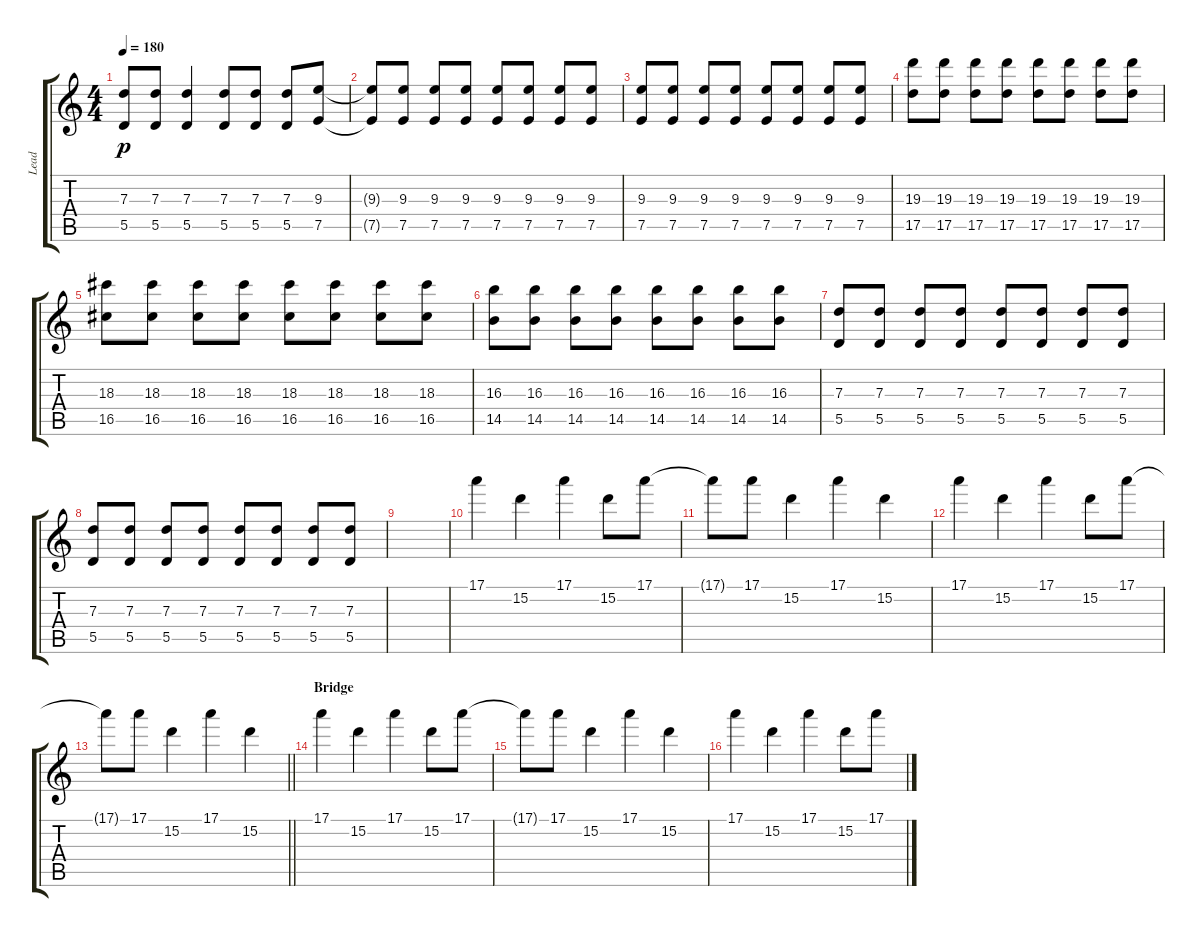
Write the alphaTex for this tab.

\track ("Lead" "Lead") {instrument distortionguitar}
\staff {score tabs}
\tuning (E4 B3 G3 D3 A2 D2) {hide}
\ts (4 4)
\tempo 180
\clef g2
\ks c
(7.3{t} 5.5{t}).8{dy p} (7.3 5.5).8 (7.3 5.5).4 (7.3 5.5).8 (7.3 5.5).8 (7.3 5.5).8 (9.3 7.5).8 |
(9.3{t} 7.5{t}).8 (9.3 7.5).8 (9.3 7.5).8 (9.3 7.5).8 (9.3 7.5).8 (9.3 7.5).8 (9.3 7.5).8 (9.3 7.5).8 |
(9.3 7.5).8 (9.3 7.5).8 (9.3 7.5).8 (9.3 7.5).8 (9.3 7.5).8 (9.3 7.5).8 (9.3 7.5).8 (9.3 7.5).8 |
(19.3 17.5).8 (19.3 17.5).8 (19.3 17.5).8 (19.3 17.5).8 (19.3 17.5).8 (19.3 17.5).8 (19.3 17.5).8 (19.3 17.5).8 |
(18.3 16.5).8 (18.3 16.5).8 (18.3 16.5).8 (18.3 16.5).8 (18.3 16.5).8 (18.3 16.5).8 (18.3 16.5).8 (18.3 16.5).8 |
(16.3 14.5).8 (16.3 14.5).8 (16.3 14.5).8 (16.3 14.5).8 (16.3 14.5).8 (16.3 14.5).8 (16.3 14.5).8 (16.3 14.5).8 |
(7.3 5.5).8 (7.3 5.5).8 (7.3 5.5).8 (7.3 5.5).8 (7.3 5.5).8 (7.3 5.5).8 (7.3 5.5).8 (7.3 5.5).8 |
(7.3 5.5).8 (7.3 5.5).8 (7.3 5.5).8 (7.3 5.5).8 (7.3 5.5).8 (7.3 5.5).8 (7.3 5.5).8 (7.3 5.5).8 |
|
17.1.4 15.2.4 17.1.4 15.2.8 17.1.8 |
17.1{t}.8 17.1.8 15.2.4 17.1.4 15.2.4 |
17.1.4 15.2.4 17.1.4 15.2.8 17.1.8 |
\barLineRight lightlight
17.1{t}.8 17.1.8 15.2.4 17.1.4 15.2.4 |
\section ("" "Bridge")
17.1.4 15.2.4 17.1.4 15.2.8 17.1.8 |
17.1{t}.8 17.1.8 15.2.4 17.1.4 15.2.4 |
17.1.4 15.2.4 17.1.4 15.2.8 17.1.8
